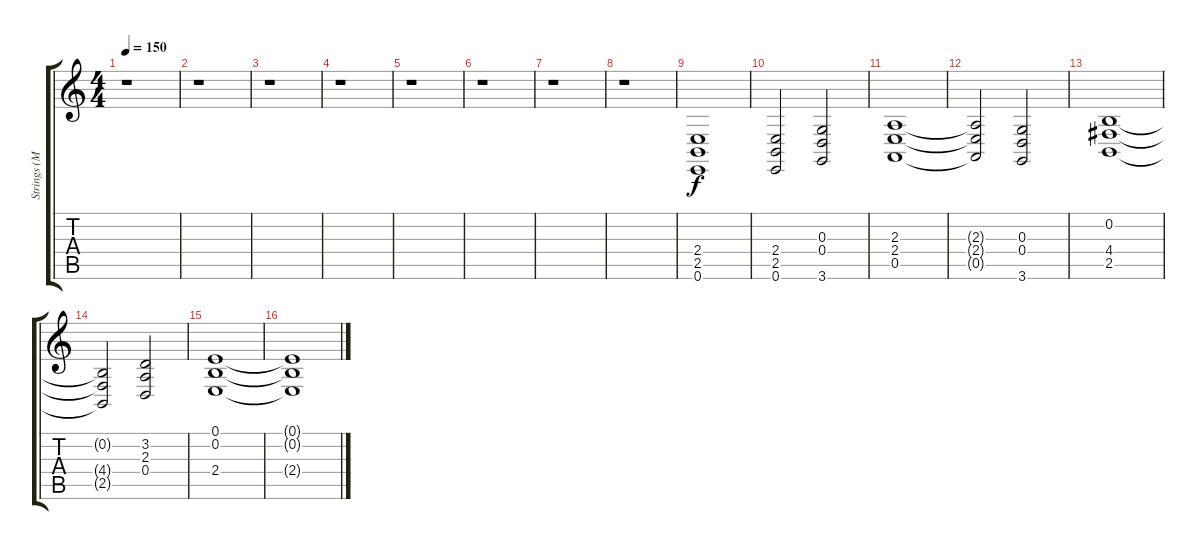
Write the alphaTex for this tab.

\track ("Strings (MIDI)" "Strings (M") {instrument violin}
\staff {score tabs}
\tuning (E4 B3 G3 D3 A2 E2) {hide}
\ts (4 4)
\tempo 150
\clef g2
\ks c
r.1{dy f} |
r.1 |
r.1 |
r.1 |
r.1 |
r.1 |
r.1 |
r.1 |
(2.4 2.5 0.6).1 |
(2.4 2.5 0.6).2 (0.3 0.4 3.6).2 |
(2.3 2.4 0.5).1 |
(2.3{t} 2.4{t} 0.5{t}).2 (0.3 0.4 3.6).2 |
(0.2 4.4 2.5).1 |
(0.2{t} 4.4{t} 2.5{t}).2 (3.2 2.3 0.4).2 |
(0.1 0.2 2.4).1 |
(0.1{t} 0.2{t} 2.4{t}).1
